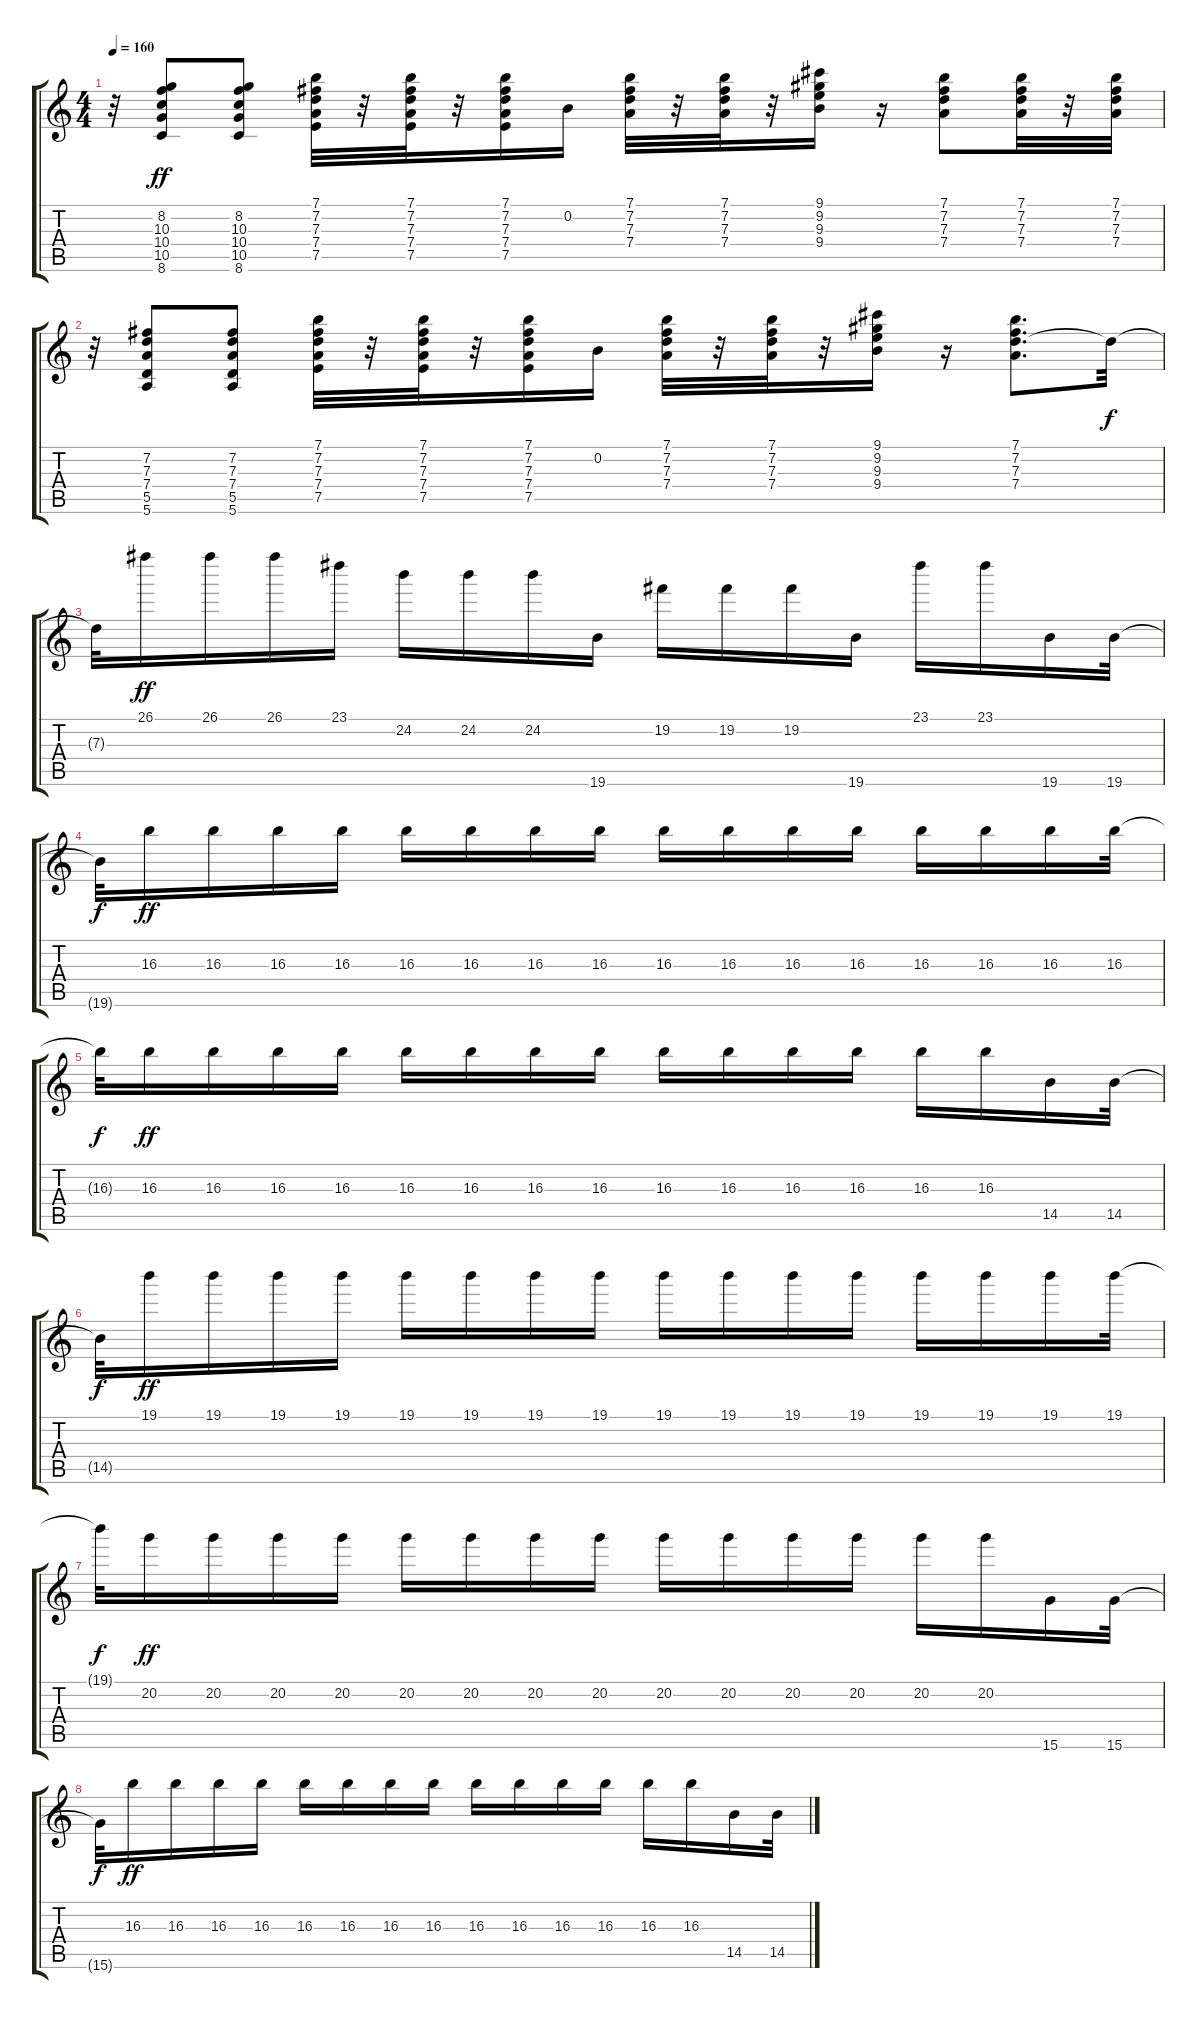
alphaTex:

\track "" {instrument distortionguitar}
\staff {score tabs}
\tuning (E4 B3 G3 D3 A2 E2) {hide}
\ts (4 4)
\tempo 160
\clef g2
\ks c
r.32{dy ff} (8.2 10.3 10.4 10.5 8.6).8 (8.2 10.3 10.4 10.5 8.6).8 (7.1 7.2 7.3 7.4 7.5).32 r.32 (7.1 7.2 7.3 7.4 7.5).32 r.32 (7.1 7.2 7.3 7.4 7.5).16 0.2.16 (7.1 7.2 7.3 7.4).32 r.32 (7.1 7.2 7.3 7.4).32 r.32 (9.1 9.2 9.3 9.4).16 r.16 (7.1 7.2 7.3 7.4).8 (7.1 7.2 7.3 7.4).32 r.32 (7.1 7.2 7.3 7.4).32 |
r.32 (7.2 7.3 7.4 5.5 5.6).8 (7.2 7.3 7.4 5.5 5.6).8 (7.1 7.2 7.3 7.4 7.5).32 r.32 (7.1 7.2 7.3 7.4 7.5).32 r.32 (7.1 7.2 7.3 7.4 7.5).16 0.2.16 (7.1 7.2 7.3 7.4).32 r.32 (7.1 7.2 7.3 7.4).32 r.32 (9.1 9.2 9.3 9.4).16 r.16 (7.1 7.2 7.3 7.4).8{d} 7.3{t}.32{dy f} |
7.3{t}.32 26.1.16{dy ff} 26.1.16 26.1.16 23.1.16 24.2.16 24.2.16 24.2.16 19.6.16 19.2.16 19.2.16 19.2.16 19.6.16 23.1.16 23.1.16 19.6.16 19.6.32 |
19.6{t}.32{dy f} 16.3.16{dy ff} 16.3.16 16.3.16 16.3.16 16.3.16 16.3.16 16.3.16 16.3.16 16.3.16 16.3.16 16.3.16 16.3.16 16.3.16 16.3.16 16.3.16 16.3.32 |
16.3{t}.32{dy f} 16.3.16{dy ff} 16.3.16 16.3.16 16.3.16 16.3.16 16.3.16 16.3.16 16.3.16 16.3.16 16.3.16 16.3.16 16.3.16 16.3.16 16.3.16 14.5.16 14.5.32 |
14.5{t}.32{dy f} 19.1.16{dy ff} 19.1.16 19.1.16 19.1.16 19.1.16 19.1.16 19.1.16 19.1.16 19.1.16 19.1.16 19.1.16 19.1.16 19.1.16 19.1.16 19.1.16 19.1.32 |
19.1{t}.32{dy f} 20.2.16{dy ff} 20.2.16 20.2.16 20.2.16 20.2.16 20.2.16 20.2.16 20.2.16 20.2.16 20.2.16 20.2.16 20.2.16 20.2.16 20.2.16 15.6.16 15.6.32 |
15.6{t}.32{dy f} 16.3.16{dy ff} 16.3.16 16.3.16 16.3.16 16.3.16 16.3.16 16.3.16 16.3.16 16.3.16 16.3.16 16.3.16 16.3.16 16.3.16 16.3.16 14.5.16 14.5.32
